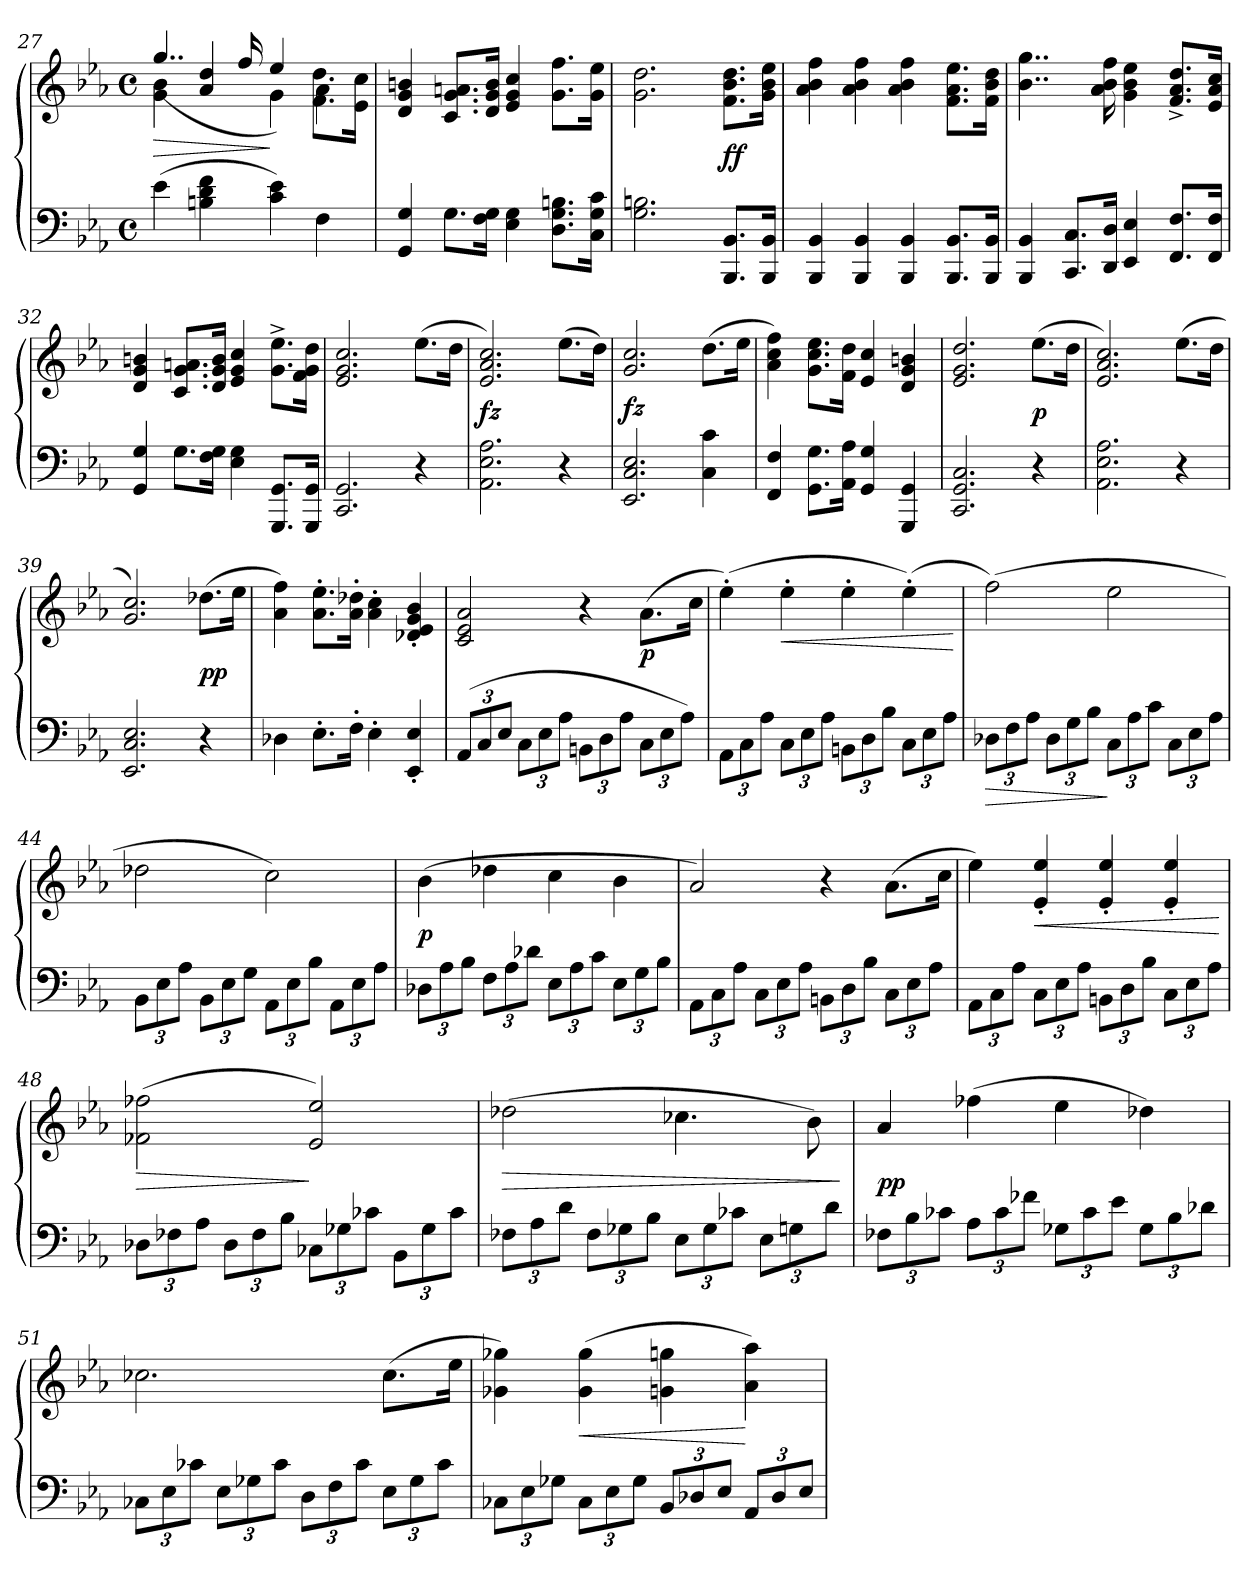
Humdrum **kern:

**kern	**kern	**dynam
*part1	*part1	*part1
*staff2	*staff1	*staff1/2
*clefF4	*clefG2	*
*k[b-e-a-]	*k[b-e-a-]	*
*M4/4	*M4/4	*
*met(c)	*met(c)	*
=27	=27	=27
!	!	!LO:HP:b
*	*^	*
(4e-\	4g\ 4b-\	(4..gg/	>
4Bn\ 4d\ 4f\	4a-/ 4dd/	.	.
.	.	16ff/	.
4c\ 4e-\)	4g\	4ee-/)	]
4F\	4a-\	8.f 8.ddL	.
.	.	16e- 16ccJk	.
*	*v	*v	*
=28	=28	=28
4GG/ 4G/	4d/ 4g/ 4bn/	.
8.GL	8.c 8.g 8.anL	.
16F 16GJk	16d 16g 16bJk	.
4E-\ 4G\	4e-/ 4g/ 4cc/	.
8.D 8.G 8.BnL	8.g 8.ffL	.
16C 16G 16cJk	16g 16ee-Jk	.
=29	=29	=29
2.G\ 2.Bn\	2.g\ 2.dd\	.
8.BBB- 8.BB-L	8.f 8.b- 8.ddL	ff
16BBB- 16BB-Jk	16g 16b- 16ee-Jk	.
=30	=30	=30
4BBB-/ 4BB-/	4a-\ 4b-\ 4ff\	.
4BBB-/ 4BB-/	4a-\ 4b-\ 4ff\	.
4BBB-/ 4BB-/	4a-\ 4b-\ 4ff\	.
8.BBB- 8.BB-L	8.f 8.a- 8.ee-L	.
16BBB- 16BB-Jk	16f 16b- 16ddJk	.
!!LO:LB:g=z
=31	=31	=31
4BBB-/ 4BB-/	4..b-\ 4..gg\	.
8.CC 8.CL	.	.
16DD 16DJk	16a-\ 16b-\ 16ff\	.
4EE-/ 4E-/	4g\ 4b-\ 4ee-\	.
8.FF 8.FL	8.f^ 8.a-^ 8.dd^L	.
16FF 16FJk	16e- 16a- 16ccJk	.
=32	=32	=32
4GG/ 4G/	4d/ 4g/ 4bn/	.
8.GL	8.c 8.g 8.anL	.
16F 16GJk	16d 16g 16bJk	.
4E-\ 4G\	4e-/ 4g/ 4cc/	.
8.GGG 8.GGL	8.g^ 8.ee-^L	.
16GGG 16GGJk	16f 16g 16ddJk	.
!!LO:LB:g=z
=33	=33	=33
2.CC/ 2.GG/	2.e-/ 2.g/ 2.cc/	.
4r	(8.ee-L	.
.	16ddJk	.
=34	=34	=34
2.AA-\ 2.E-\ 2.A-\	2.e-/ 2.a-/ 2.cc/)	fz
4r	((8.ee-L	.
.	16ddJk)	.
=35	=35	=35
2.EE-/ 2.C/ 2.E-/	2.g/ 2.cc/	fz
4C\ 4c\	(8.ddL	.
.	16ee-Jk	.
=36	=36	=36
4FF/ 4F/	4a-\ 4cc\ 4ff\)	.
8.GG 8.GL	8.g 8.cc 8.ee-L	.
16AA- 16A-Jk	16f 16ddJk	.
4GG/ 4G/	4e-/ 4cc/	.
4GGG/ 4GG/	4d/ 4g/ 4bn/	.
=37	=37	=37
2.CC/ 2.GG/ 2.C/	2.e-/ 2.g/ 2.dd/	.
4r	(8.ee-L	p
.	16ddJk	.
=38	=38	=38
2.AA-\ 2.E-\ 2.A-\	2.e-/ 2.a-/ 2.cc/)	.
4r	(8.ee-L	.
.	16ddJk	.
!!LO:LB:g=z
=39	=39	=39
2.EE-/ 2.C/ 2.E-/	2.g/ 2.cc/)	.
4r	(8.dd-XL	pp
.	16ee-Jk	.
=40	=40	=40
4D-X\	4a-\ 4ff\)	.
8.E-'L	8.a-' 8.ee-'L	.
16F'Jk	16a-' 16dd-'Jk	.
4E-'\	4a-'\ 4cc'\	.
4EE-'/ 4E-'/	4d-X'/ 4e-'/ 4g'/ 4b-'/	.
=41	=41	=41
(12AA-L	2c/ 2e-/ 2a-/	.
12C	.	.
12E-J	.	.
12CL	.	.
12E-	.	.
12A-J	.	.
12BBnL	4r	.
12D	.	.
12A-J	.	.
12CL	(8.a-L	p
12E-	.	.
12A-J)	.	.
.	16ccJk	.
=42	=42	=42
12AA-L	(4ee-'\)	.
12C	.	.
12A-J	.	.
!	!	!LO:HP:b
12CL	4ee-'\	<
12E-	.	.
12A-J	.	.
12BBnL	4ee-'\	.
12D	.	.
12B-J	.	.
12CL	(4ee-'\)	.
12E-	.	.
12A-J	.	.
.	.	[
!!LO:LB:g=z
=43	=43	=43
!	!	!LO:HP:b=2
12D-XL	(2ff\)	>
12F	.	.
12A-J	.	.
12D-L	.	.
12G	.	.
12B-J	.	.
12CL	2ee-\	]
12A-	.	.
12cJ	.	.
12CL	.	.
12E-	.	.
12A-J	.	.
=44	=44	=44
12BB-L	2dd-X\	.
12E-	.	.
12A-J	.	.
12BB-L	.	.
12E-	.	.
12GJ	.	.
12AA-L	2cc\)	.
12E-	.	.
12B-J	.	.
12AA-L	.	.
12E-	.	.
12A-J	.	.
=45	=45	=45
12D-XL	(4b-\	p
12A-	.	.
12B-J	.	.
12FL	4dd-X\	.
12A-	.	.
12d-XJ	.	.
12E-L	4cc\	.
12A-	.	.
12cJ	.	.
12E-L	4b-\	.
12G	.	.
12B-J	.	.
!!LO:LB:g=z
=46	=46	=46
12AA-L	2a-/)	.
12C	.	.
12A-J	.	.
12CL	.	.
12E-	.	.
12A-J	.	.
12BBnL	4r	.
12D	.	.
12B-J	.	.
12CL	(8.a-L	.
12E-	.	.
12A-J	.	.
.	16ccJk	.
=47	=47	=47
12AA-L	4ee-\)	.
12C	.	.
12A-J	.	.
!	!	!LO:HP:b
12CL	4e-'/ 4ee-'/	<
12E-	.	.
12A-J	.	.
12BBnL	4e-'/ 4ee-'/	.
12D	.	.
12B-J	.	.
12CL	4e-'/ 4ee-'/	.
12E-	.	.
12A-J	.	.
.	.	[
=48	=48	=48
!	!	!LO:HP:b
12D-XL	(2f-X\ 2ff-X\	>
12F-X	.	.
12A-J	.	.
12D-L	.	.
12F-	.	.
12B-J	.	.
12C-XL	2e-/ 2ee-/)	]
12G-X	.	.
12c-XJ	.	.
12BB-L	.	.
12G-	.	.
12c-J	.	.
!!LO:PB:g=z
=49	=49	=49
!	!	!LO:HP:b
12F-XL	(2dd-X\	>
12A-	.	.
12dJ	.	.
12F-L	.	.
12G-X	.	.
12B-J	.	.
12E-L	4.cc-X\	.
12G-	.	.
12c-XJ	.	.
12E-L	.	.
12Gn	.	.
.	8b-\)	.
12dJ	.	.
.	.	]
=50	=50	=50
12F-XL	(4a-/	pp
12B-	.	.
12c-XJ	.	.
12A-L	(4ff-X\	.
12c-	.	.
12f-XJ	.	.
12G-XL	4ee-\	.
12c-	.	.
12e-J	.	.
12G-L	4dd-X\)	.
12B-	.	.
12d-XJ	.	.
=51	=51	=51
12C-XL	2.cc-X\	.
12E-	.	.
12c-XJ	.	.
12E-L	.	.
12G-X	.	.
12c-J	.	.
12DL	.	.
12F	.	.
12c-J	.	.
12E-L	(8.cc-L	.
12G-	.	.
12c-J	.	.
.	16ee-Jk	.
!!LO:LB:g=z
=52	=52	=52
12C-XL	4g-X\ 4gg-X\)	.
12E-	.	.
12G-XJ	.	.
!	!	!LO:HP:b
12C-L	(4g-\ 4gg-\	<
12E-	.	.
12G-J	.	.
12BB-L	4gn\ 4ggn\	.
12D-X	.	.
12E-J	.	.
12AA-L	4a-\ 4aa-\)	[
12D-	.	.
12E-J	.	.
=	=	=
*-	*-	*-
